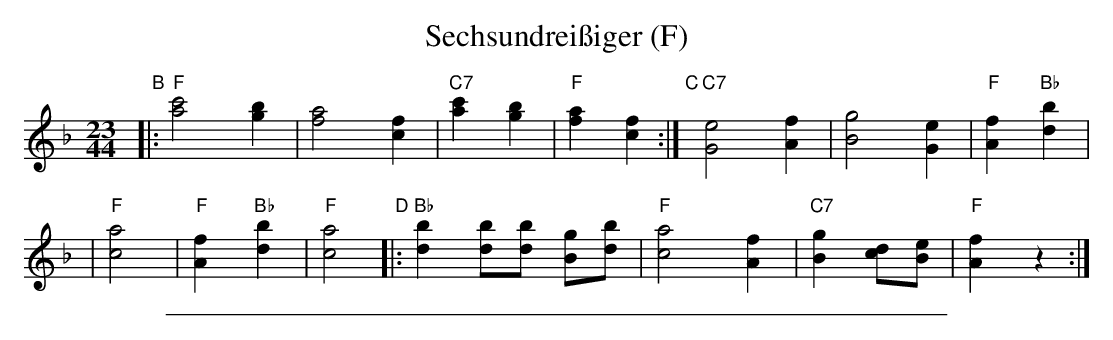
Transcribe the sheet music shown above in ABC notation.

X:1
T: Sechsundrei\ssiger (F)
M: 23/44
L: 1/8
K: F
"B"\
|:"F"[c'4a4] [b2g2] | [a4f4] [f2c2] \
| "C7"[c'2a2] [b2g2] | "F"[a2f2] [f2c2] :| \
"C"\
[|]"C7"[e4G4] [f2A2] | [g4B4] [e2G2] | "F"[f2A2] "Bb"[b2d2] |
| "F"[a4c4] | "F"[f2A2] "Bb"[b2d2] | "F"[a4c4] \
"D"\
|:"Bb"[b2d2] [bd][bd] [gB][bd] | "F"[a4c4] [f2A2] \
| "C7"[g2B2] [dc][eB] | "F"[f2A2] z2 :|
